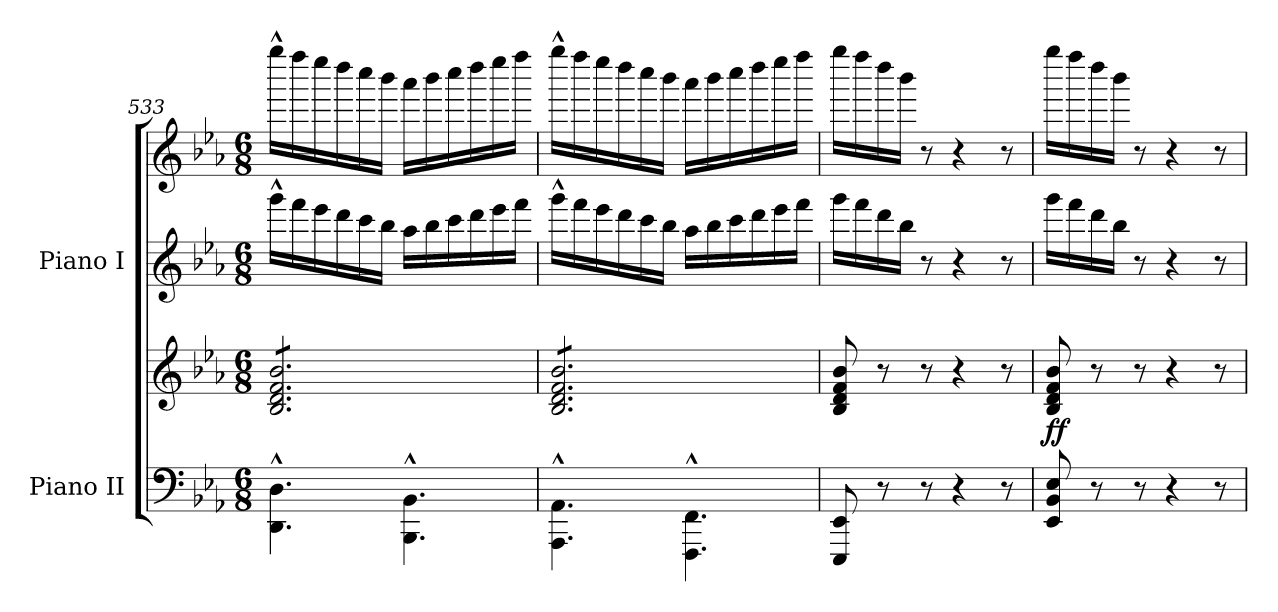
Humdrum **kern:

**kern	**kern	**dynam	**kern	**kern
*part2	*part2	*part2	*part1	*part1
*staff4	*staff3	*staff3/4	*staff2	*staff1
*I"Piano II	*	*	*I"Piano I	*
*I'Pno. II	*	*	*I'Pno. I	*
*clefF4	*clefG2	*	*clefG2	*clefG2
*k[b-e-a-]	*k[b-e-a-]	*	*k[b-e-a-]	*k[b-e-a-]
*M6/8	*M6/8	*	*M6/8	*M6/8
=533	=533	=533	=533	=533
*	*tremolo	*	*	*
4.DD\^^ 4.D\^^	8B-/ 8d/ 8f/ 8b-/L	.	16ggg^^\LL	16gggg^^\LL
.	.	.	16fff\	16ffff\
.	8B-/ 8d/ 8f/ 8b-/	.	16eee-\	16eeee-\
.	.	.	16ddd\	16dddd\
.	8B-/ 8d/ 8f/ 8b-/	.	16ccc\	16cccc\
.	.	.	16bb-\JJ	16bbb-\JJ
4.BBB-\^^ 4.BB-\^^	8B-/ 8d/ 8f/ 8b-/	.	16aa-\LL	16aaa-\LL
.	.	.	16bb-\	16bbb-\
.	8B-/ 8d/ 8f/ 8b-/	.	16ccc\	16cccc\
.	.	.	16ddd\	16dddd\
.	8B-/ 8d/ 8f/ 8b-/J	.	16eee-\	16eeee-\
.	.	.	16fff\JJ	16ffff\JJ
=534	=534	=534	=534	=534
4.AAA-\^^ 4.AA-\^^	8B-/ 8d/ 8f/ 8b-/L	.	16ggg^^\LL	16gggg^^\LL
.	.	.	16fff\	16ffff\
.	8B-/ 8d/ 8f/ 8b-/	.	16eee-\	16eeee-\
.	.	.	16ddd\	16dddd\
.	8B-/ 8d/ 8f/ 8b-/	.	16ccc\	16cccc\
.	.	.	16bb-\JJ	16bbb-\JJ
4.FFF\^^ 4.FF\^^	8B-/ 8d/ 8f/ 8b-/	.	16aa-\LL	16aaa-\LL
.	.	.	16bb-\	16bbb-\
.	8B-/ 8d/ 8f/ 8b-/	.	16ccc\	16cccc\
.	.	.	16ddd\	16dddd\
.	8B-/ 8d/ 8f/ 8b-/J	.	16eee-\	16eeee-\
*	*Xtremolo	*	*	*
.	.	.	16fff\JJ	16ffff\JJ
!!LO:LB:g=z
=535	=535	=535	=535	=535
8EEE-/ 8EE-/	8B-/ 8d/ 8f/ 8b-/	.	16ggg\LL	16gggg\LL
.	.	.	16fff\	16ffff\
8r	8r	.	16ddd\	16dddd\
.	.	.	16bb-\JJ	16bbb-\JJ
8r	8r	.	8r	8r
4r	4r	.	4r	4r
8r	8r	.	8r	8r
=536	=536	=536	=536	=536
!	!	!LO:DY:b	!	!
8EE-/ 8BB-/ 8E-/	8B-/ 8d/ 8f/ 8b-/	ff	16ggg\LL	16gggg\LL
.	.	.	16fff\	16ffff\
8r	8r	.	16ddd\	16dddd\
.	.	.	16bb-\JJ	16bbb-\JJ
8r	8r	.	8r	8r
4r	4r	.	4r	4r
8r	8r	.	8r	8r
=	=	=	=	=
*-	*-	*-	*-	*-
